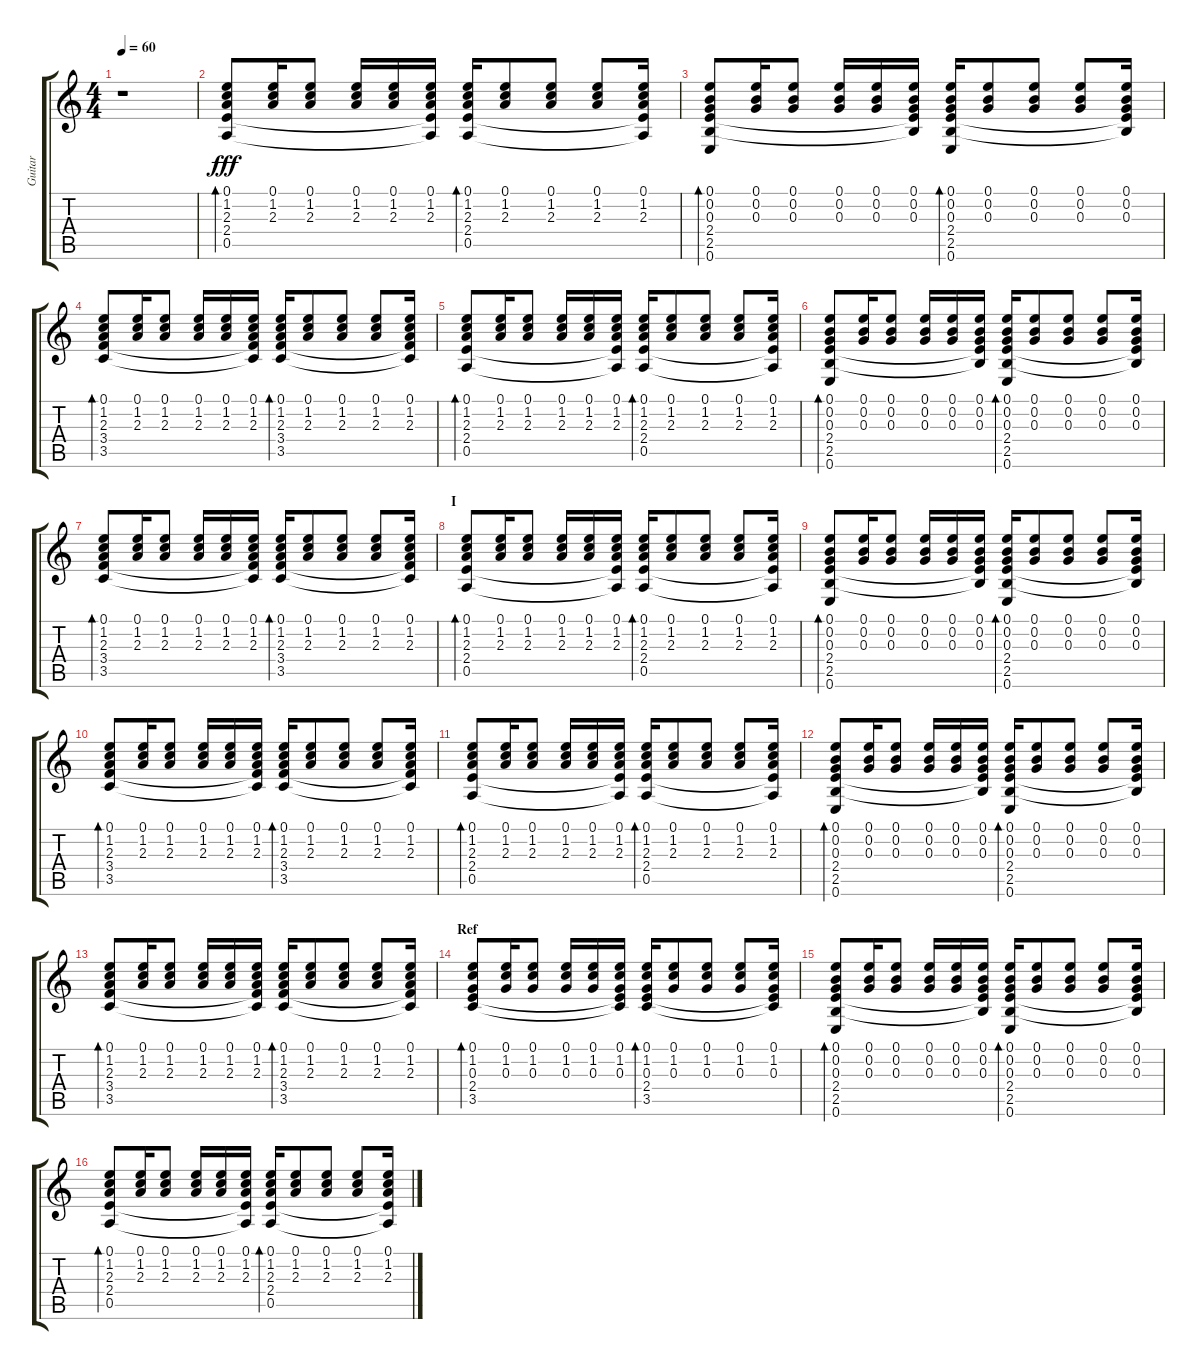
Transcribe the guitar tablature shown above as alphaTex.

\track ("Guitar" "Guitar") {instrument acousticguitarnylon}
\staff {score tabs}
\tuning (E4 B3 G3 D3 A2 E2) {hide}
\ts (4 4)
\tempo 60
\clef g2
\ks c
r.1{dy fff instrument acousticguitarnylon} |
(0.1 1.2 2.3 2.4 0.5).8{bd 30} (0.1 1.2 2.3).16 (0.1 1.2 2.3).8 (0.1 1.2 2.3).16 (0.1 1.2 2.3).16 (0.1 1.2 2.3 2.4{t} 0.5{t}).16 (0.1 1.2 2.3 2.4 0.5).16{bd 30} (0.1 1.2 2.3).8 (0.1 1.2 2.3).8 (0.1 1.2 2.3).8 (0.1 1.2 2.3 2.4{t} 0.5{t}).16 |
(0.1 0.2 0.3 2.4 2.5 0.6).8{bd 30} (0.1 0.2 0.3).16 (0.1 0.2 0.3).8 (0.1 0.2 0.3).16 (0.1 0.2 0.3).16 (0.1 0.2 0.3 2.4{t} 2.5{t}).16 (0.1 0.2 0.3 2.4 2.5 0.6).16{bd 30} (0.1 0.2 0.3).8 (0.1 0.2 0.3).8 (0.1 0.2 0.3).8 (0.1 0.2 0.3 2.4{t} 2.5{t}).16 |
(0.1 1.2 2.3 3.4 3.5).8{bd 30} (0.1 1.2 2.3).16 (0.1 1.2 2.3).8 (0.1 1.2 2.3).16 (0.1 1.2 2.3).16 (0.1 1.2 2.3 3.4{t} 3.5{t}).16 (0.1 1.2 2.3 3.4 3.5).16{bd 30} (0.1 1.2 2.3).8 (0.1 1.2 2.3).8 (0.1 1.2 2.3).8 (0.1 1.2 2.3 3.4{t} 3.5{t}).16 |
(0.1 1.2 2.3 2.4 0.5).8{bd 30} (0.1 1.2 2.3).16 (0.1 1.2 2.3).8 (0.1 1.2 2.3).16 (0.1 1.2 2.3).16 (0.1 1.2 2.3 2.4{t} 0.5{t}).16 (0.1 1.2 2.3 2.4 0.5).16{bd 30} (0.1 1.2 2.3).8 (0.1 1.2 2.3).8 (0.1 1.2 2.3).8 (0.1 1.2 2.3 2.4{t} 0.5{t}).16 |
(0.1 0.2 0.3 2.4 2.5 0.6).8{bd 30} (0.1 0.2 0.3).16 (0.1 0.2 0.3).8 (0.1 0.2 0.3).16 (0.1 0.2 0.3).16 (0.1 0.2 0.3 2.4{t} 2.5{t}).16 (0.1 0.2 0.3 2.4 2.5 0.6).16{bd 30} (0.1 0.2 0.3).8 (0.1 0.2 0.3).8 (0.1 0.2 0.3).8 (0.1 0.2 0.3 2.4{t} 2.5{t}).16 |
(0.1 1.2 2.3 3.4 3.5).8{bd 30} (0.1 1.2 2.3).16 (0.1 1.2 2.3).8 (0.1 1.2 2.3).16 (0.1 1.2 2.3).16 (0.1 1.2 2.3 3.4{t} 3.5{t}).16 (0.1 1.2 2.3 3.4 3.5).16{bd 30} (0.1 1.2 2.3).8 (0.1 1.2 2.3).8 (0.1 1.2 2.3).8 (0.1 1.2 2.3 3.4{t} 3.5{t}).16 |
\section ("" "I")
(0.1 1.2 2.3 2.4 0.5).8{bd 30} (0.1 1.2 2.3).16 (0.1 1.2 2.3).8 (0.1 1.2 2.3).16 (0.1 1.2 2.3).16 (0.1 1.2 2.3 2.4{t} 0.5{t}).16 (0.1 1.2 2.3 2.4 0.5).16{bd 30} (0.1 1.2 2.3).8 (0.1 1.2 2.3).8 (0.1 1.2 2.3).8 (0.1 1.2 2.3 2.4{t} 0.5{t}).16 |
(0.1 0.2 0.3 2.4 2.5 0.6).8{bd 30} (0.1 0.2 0.3).16 (0.1 0.2 0.3).8 (0.1 0.2 0.3).16 (0.1 0.2 0.3).16 (0.1 0.2 0.3 2.4{t} 2.5{t}).16 (0.1 0.2 0.3 2.4 2.5 0.6).16{bd 30} (0.1 0.2 0.3).8 (0.1 0.2 0.3).8 (0.1 0.2 0.3).8 (0.1 0.2 0.3 2.4{t} 2.5{t}).16 |
(0.1 1.2 2.3 3.4 3.5).8{bd 30} (0.1 1.2 2.3).16 (0.1 1.2 2.3).8 (0.1 1.2 2.3).16 (0.1 1.2 2.3).16 (0.1 1.2 2.3 3.4{t} 3.5{t}).16 (0.1 1.2 2.3 3.4 3.5).16{bd 30} (0.1 1.2 2.3).8 (0.1 1.2 2.3).8 (0.1 1.2 2.3).8 (0.1 1.2 2.3 3.4{t} 3.5{t}).16 |
(0.1 1.2 2.3 2.4 0.5).8{bd 30} (0.1 1.2 2.3).16 (0.1 1.2 2.3).8 (0.1 1.2 2.3).16 (0.1 1.2 2.3).16 (0.1 1.2 2.3 2.4{t} 0.5{t}).16 (0.1 1.2 2.3 2.4 0.5).16{bd 30} (0.1 1.2 2.3).8 (0.1 1.2 2.3).8 (0.1 1.2 2.3).8 (0.1 1.2 2.3 2.4{t} 0.5{t}).16 |
(0.1 0.2 0.3 2.4 2.5 0.6).8{bd 30} (0.1 0.2 0.3).16 (0.1 0.2 0.3).8 (0.1 0.2 0.3).16 (0.1 0.2 0.3).16 (0.1 0.2 0.3 2.4{t} 2.5{t}).16 (0.1 0.2 0.3 2.4 2.5 0.6).16{bd 30} (0.1 0.2 0.3).8 (0.1 0.2 0.3).8 (0.1 0.2 0.3).8 (0.1 0.2 0.3 2.4{t} 2.5{t}).16 |
(0.1 1.2 2.3 3.4 3.5).8{bd 30} (0.1 1.2 2.3).16 (0.1 1.2 2.3).8 (0.1 1.2 2.3).16 (0.1 1.2 2.3).16 (0.1 1.2 2.3 3.4{t} 3.5{t}).16 (0.1 1.2 2.3 3.4 3.5).16{bd 30} (0.1 1.2 2.3).8 (0.1 1.2 2.3).8 (0.1 1.2 2.3).8 (0.1 1.2 2.3 3.4{t} 3.5{t}).16 |
\section ("" "Ref")
(0.1 1.2 0.3 2.4 3.5).8{bd 30} (0.1 1.2 0.3).16 (0.1 1.2 0.3).8 (0.1 1.2 0.3).16 (0.1 1.2 0.3).16 (0.1 1.2 0.3 2.4{t} 3.5{t}).16 (0.1 1.2 0.3 2.4 3.5).16{bd 30} (0.1 1.2 0.3).8 (0.1 1.2 0.3).8 (0.1 1.2 0.3).8 (0.1 1.2 0.3 2.4{t} 3.5{t}).16 |
(0.1 0.2 0.3 2.4 2.5 0.6).8{bd 30} (0.1 0.2 0.3).16 (0.1 0.2 0.3).8 (0.1 0.2 0.3).16 (0.1 0.2 0.3).16 (0.1 0.2 0.3 2.4{t} 2.5{t}).16 (0.1 0.2 0.3 2.4 2.5 0.6).16{bd 30} (0.1 0.2 0.3).8 (0.1 0.2 0.3).8 (0.1 0.2 0.3).8 (0.1 0.2 0.3 2.4{t} 2.5{t}).16 |
(0.1 1.2 2.3 2.4 0.5).8{bd 30} (0.1 1.2 2.3).16 (0.1 1.2 2.3).8 (0.1 1.2 2.3).16 (0.1 1.2 2.3).16 (0.1 1.2 2.3 2.4{t} 0.5{t}).16 (0.1 1.2 2.3 2.4 0.5).16{bd 30} (0.1 1.2 2.3).8 (0.1 1.2 2.3).8 (0.1 1.2 2.3).8 (0.1 1.2 2.3 2.4{t} 0.5{t}).16
